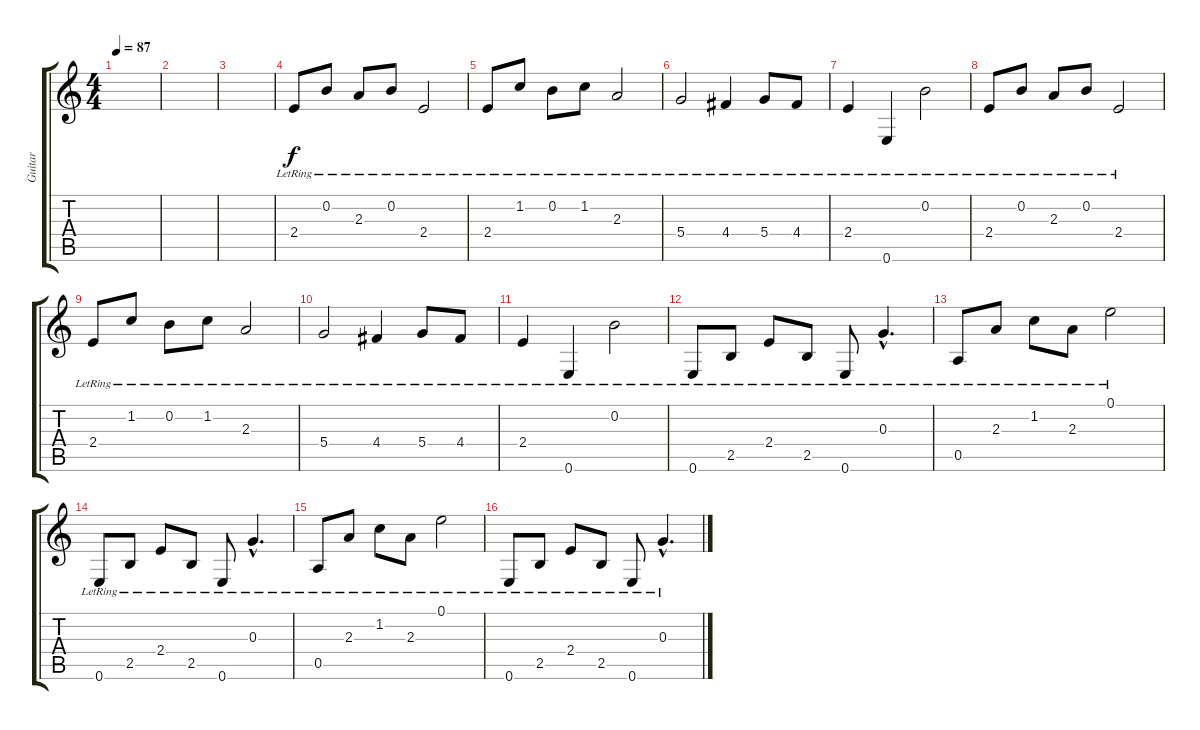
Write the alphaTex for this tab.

\track ("Guitar" "Guitar") {instrument acousticguitarnylon}
\staff {score tabs}
\tuning (E4 B3 G3 D3 A2 E2) {hide}
\ts (4 4)
\tempo 87
\clef g2
\ks c
|
|
|
2.4{lr}.8 0.2{lr}.8 2.3{lr}.8 0.2{lr}.8 2.4{lr}.2 |
2.4{lr}.8 1.2{lr}.8 0.2{lr}.8 1.2{lr}.8 2.3{lr}.2 |
5.4{lr}.2 4.4{lr}.4 5.4{lr}.8 4.4{lr}.8 |
2.4{lr}.4 0.6{lr}.4 0.2{lr}.2 |
2.4{lr}.8 0.2{lr}.8 2.3{lr}.8 0.2{lr}.8 2.4{lr}.2 |
2.4{lr}.8 1.2{lr}.8 0.2{lr}.8 1.2{lr}.8 2.3{lr}.2 |
5.4{lr}.2 4.4{lr}.4 5.4{lr}.8 4.4{lr}.8 |
2.4{lr}.4 0.6{lr}.4 0.2{lr}.2 |
0.6{lr}.8 2.5{lr}.8 2.4{lr}.8 2.5{lr}.8 0.6{lr}.8 0.3{hac lr}.4{d} |
0.5{lr}.8 2.3{lr}.8 1.2{lr}.8 2.3{lr}.8 0.1{lr}.2 |
0.6{lr}.8 2.5{lr}.8 2.4{lr}.8 2.5{lr}.8 0.6{lr}.8 0.3{hac lr}.4{d} |
0.5{lr}.8 2.3{lr}.8 1.2{lr}.8 2.3{lr}.8 0.1{lr}.2 |
0.6{lr}.8 2.5{lr}.8 2.4{lr}.8 2.5{lr}.8 0.6{lr}.8 0.3{hac lr}.4{d}
